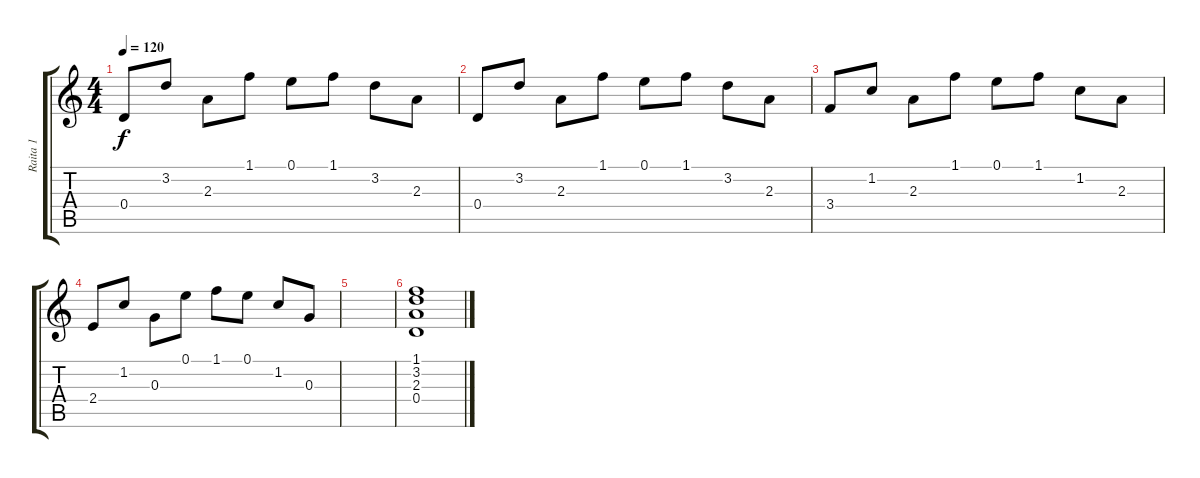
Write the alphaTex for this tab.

\track ("Raita 1" "Raita 1") {instrument acousticguitarsteel}
\staff {score tabs}
\tuning (E4 B3 G3 D3 A2 E2) {hide}
\ts (4 4)
\tempo 120
\clef g2
\ks c
0.4.8{dy f} 3.2.8 2.3.8 1.1.8 0.1.8 1.1.8 3.2.8 2.3.8 |
0.4.8 3.2.8 2.3.8 1.1.8 0.1.8 1.1.8 3.2.8 2.3.8 |
3.4.8 1.2.8 2.3.8 1.1.8 0.1.8 1.1.8 1.2.8 2.3.8 |
2.4.8 1.2.8 0.3.8 0.1.8 1.1.8 0.1.8 1.2.8 0.3.8 |
|
(1.1 3.2 2.3 0.4).1
